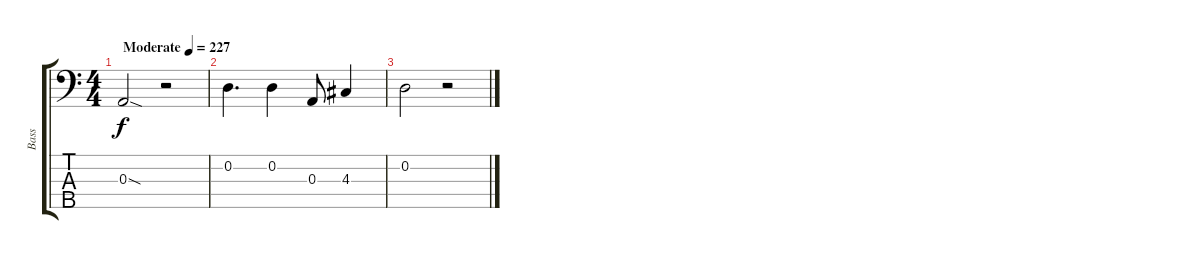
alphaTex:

\track ("Bass" "Bass") {instrument electricbassfinger}
\staff {score tabs}
\tuning (G2 D2 A1 E1 B0) {hide}
\ts (4 4)
\tempo (227 "Moderate")
\clef f4
\ks c
0.3{sod}.2{dy f instrument electricbassfinger} r.2 |
0.2.4{d} 0.2.4 0.3.8 4.3.4 |
0.2.2 r.2
